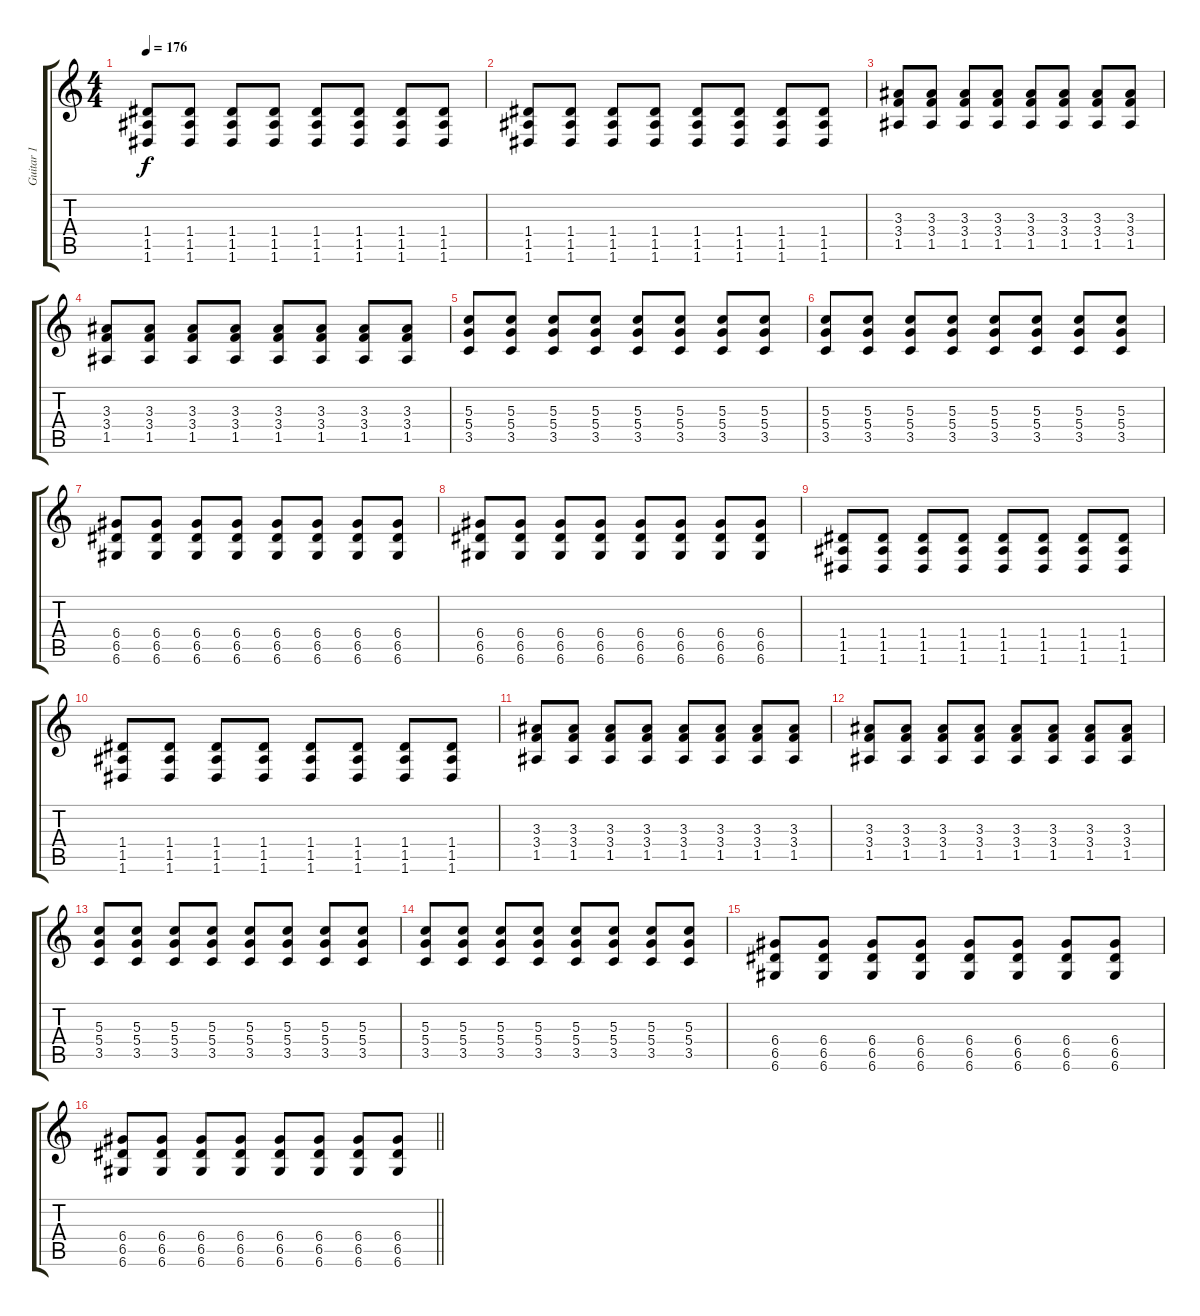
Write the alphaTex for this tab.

\track ("Guitar 1" "Guitar 1") {instrument distortionguitar}
\staff {score tabs}
\tuning (E4 B3 G3 D3 A2 D2) {hide}
\ts (4 4)
\tempo 176
\clef g2
\ks c
(1.4 1.5 1.6).8{dy f} (1.4 1.5 1.6).8 (1.4 1.5 1.6).8 (1.4 1.5 1.6).8 (1.4 1.5 1.6).8 (1.4 1.5 1.6).8 (1.4 1.5 1.6).8 (1.4 1.5 1.6).8 |
(1.4 1.5 1.6).8 (1.4 1.5 1.6).8 (1.4 1.5 1.6).8 (1.4 1.5 1.6).8 (1.4 1.5 1.6).8 (1.4 1.5 1.6).8 (1.4 1.5 1.6).8 (1.4 1.5 1.6).8 |
(3.3 3.4 1.5).8 (3.3 3.4 1.5).8 (3.3 3.4 1.5).8 (3.3 3.4 1.5).8 (3.3 3.4 1.5).8 (3.3 3.4 1.5).8 (3.3 3.4 1.5).8 (3.3 3.4 1.5).8 |
(3.3 3.4 1.5).8 (3.3 3.4 1.5).8 (3.3 3.4 1.5).8 (3.3 3.4 1.5).8 (3.3 3.4 1.5).8 (3.3 3.4 1.5).8 (3.3 3.4 1.5).8 (3.3 3.4 1.5).8 |
(5.3 5.4 3.5).8 (5.3 5.4 3.5).8 (5.3 5.4 3.5).8 (5.3 5.4 3.5).8 (5.3 5.4 3.5).8 (5.3 5.4 3.5).8 (5.3 5.4 3.5).8 (5.3 5.4 3.5).8 |
(5.3 5.4 3.5).8 (5.3 5.4 3.5).8 (5.3 5.4 3.5).8 (5.3 5.4 3.5).8 (5.3 5.4 3.5).8 (5.3 5.4 3.5).8 (5.3 5.4 3.5).8 (5.3 5.4 3.5).8 |
(6.4 6.5 6.6).8 (6.4 6.5 6.6).8 (6.4 6.5 6.6).8 (6.4 6.5 6.6).8 (6.4 6.5 6.6).8 (6.4 6.5 6.6).8 (6.4 6.5 6.6).8 (6.4 6.5 6.6).8 |
(6.4 6.5 6.6).8 (6.4 6.5 6.6).8 (6.4 6.5 6.6).8 (6.4 6.5 6.6).8 (6.4 6.5 6.6).8 (6.4 6.5 6.6).8 (6.4 6.5 6.6).8 (6.4 6.5 6.6).8 |
(1.4 1.5 1.6).8 (1.4 1.5 1.6).8 (1.4 1.5 1.6).8 (1.4 1.5 1.6).8 (1.4 1.5 1.6).8 (1.4 1.5 1.6).8 (1.4 1.5 1.6).8 (1.4 1.5 1.6).8 |
(1.4 1.5 1.6).8 (1.4 1.5 1.6).8 (1.4 1.5 1.6).8 (1.4 1.5 1.6).8 (1.4 1.5 1.6).8 (1.4 1.5 1.6).8 (1.4 1.5 1.6).8 (1.4 1.5 1.6).8 |
(3.3 3.4 1.5).8 (3.3 3.4 1.5).8 (3.3 3.4 1.5).8 (3.3 3.4 1.5).8 (3.3 3.4 1.5).8 (3.3 3.4 1.5).8 (3.3 3.4 1.5).8 (3.3 3.4 1.5).8 |
(3.3 3.4 1.5).8 (3.3 3.4 1.5).8 (3.3 3.4 1.5).8 (3.3 3.4 1.5).8 (3.3 3.4 1.5).8 (3.3 3.4 1.5).8 (3.3 3.4 1.5).8 (3.3 3.4 1.5).8 |
(5.3 5.4 3.5).8 (5.3 5.4 3.5).8 (5.3 5.4 3.5).8 (5.3 5.4 3.5).8 (5.3 5.4 3.5).8 (5.3 5.4 3.5).8 (5.3 5.4 3.5).8 (5.3 5.4 3.5).8 |
(5.3 5.4 3.5).8 (5.3 5.4 3.5).8 (5.3 5.4 3.5).8 (5.3 5.4 3.5).8 (5.3 5.4 3.5).8 (5.3 5.4 3.5).8 (5.3 5.4 3.5).8 (5.3 5.4 3.5).8 |
(6.4 6.5 6.6).8 (6.4 6.5 6.6).8 (6.4 6.5 6.6).8 (6.4 6.5 6.6).8 (6.4 6.5 6.6).8 (6.4 6.5 6.6).8 (6.4 6.5 6.6).8 (6.4 6.5 6.6).8 |
\barLineRight lightlight
(6.4 6.5 6.6).8 (6.4 6.5 6.6).8 (6.4 6.5 6.6).8 (6.4 6.5 6.6).8 (6.4 6.5 6.6).8 (6.4 6.5 6.6).8 (6.4 6.5 6.6).8 (6.4 6.5 6.6).8
